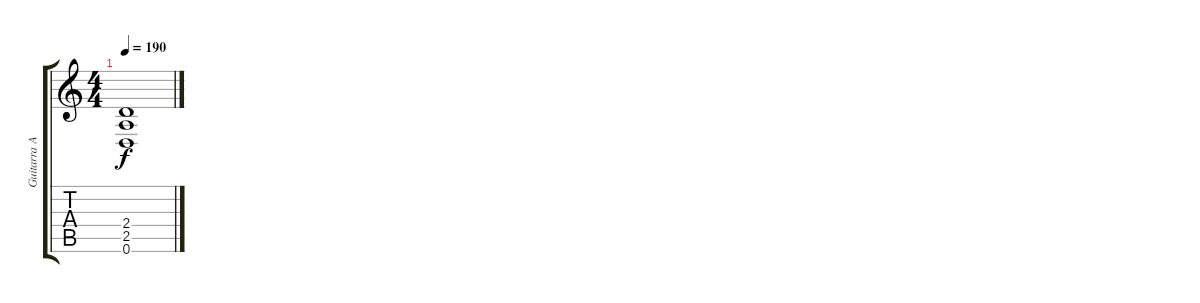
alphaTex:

\track ("Guitarra Adicional" "Guitarra A") {instrument distortionguitar}
\staff {score tabs}
\tuning (D4 A3 F3 C3 G2 D2) {hide}
\ts (4 4)
\tempo 190
\clef g2
\ks c
(2.4{t} 2.5{t} 0.6{t}).1{dy f}
